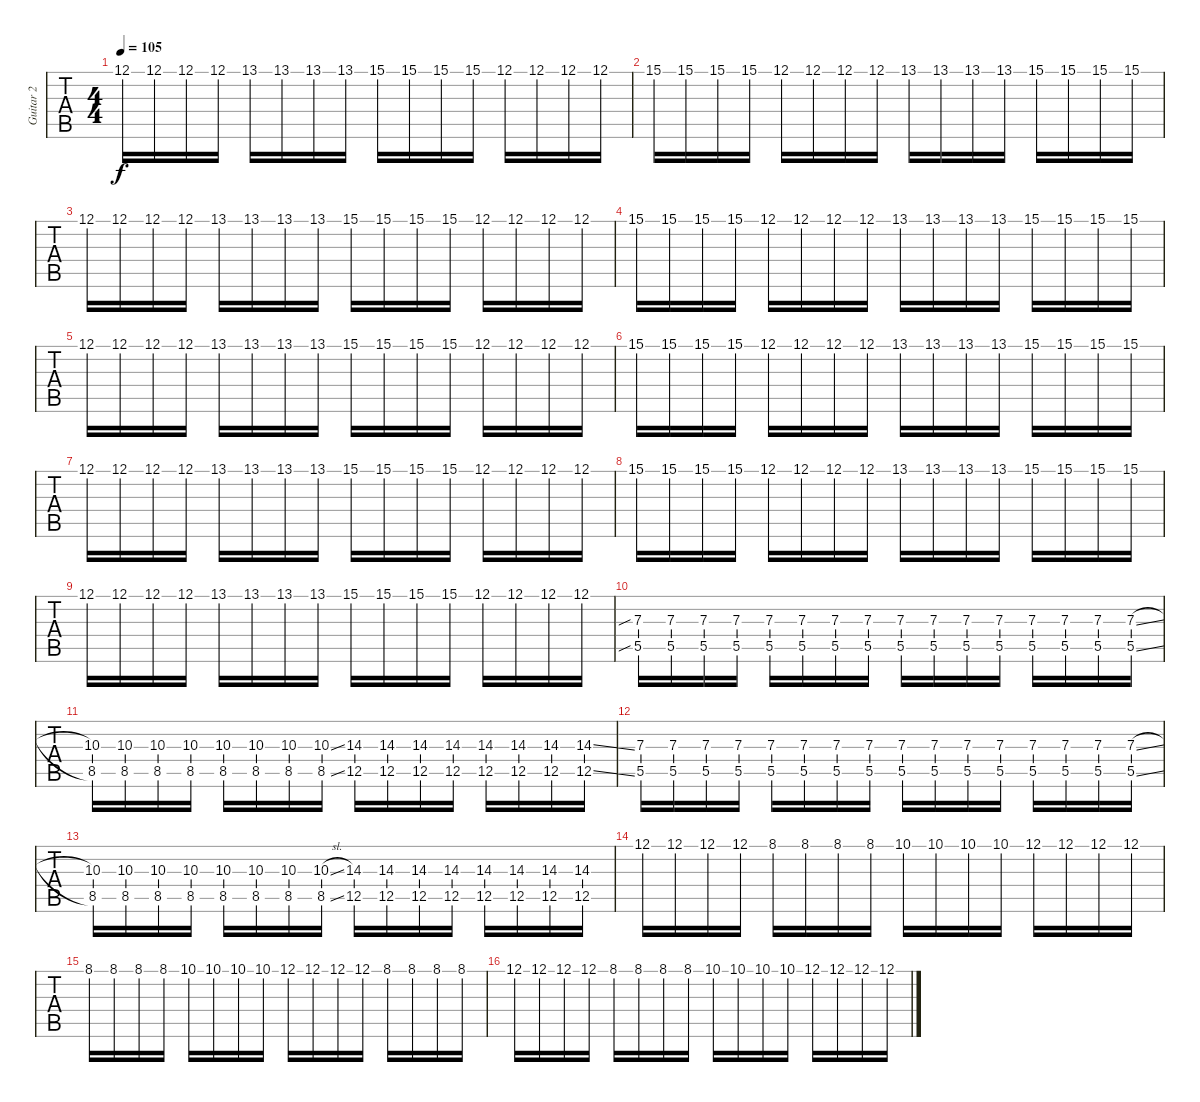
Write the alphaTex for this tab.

\track ("Guitar 2" "Guitar 2") {instrument distortionguitar}
\staff {tabs}
\tuning (Eb4 Bb3 Gb3 Db3 Ab2 Db2) {hide}
\ts (4 4)
\tempo 105
\clef g2
\ks c
12.1.16{dy f} 12.1.16 12.1.16 12.1.16 13.1.16 13.1.16 13.1.16 13.1.16 15.1.16 15.1.16 15.1.16 15.1.16 12.1.16 12.1.16 12.1.16 12.1.16 |
15.1.16 15.1.16 15.1.16 15.1.16 12.1.16 12.1.16 12.1.16 12.1.16 13.1.16 13.1.16 13.1.16 13.1.16 15.1.16 15.1.16 15.1.16 15.1.16 |
12.1.16 12.1.16 12.1.16 12.1.16 13.1.16 13.1.16 13.1.16 13.1.16 15.1.16 15.1.16 15.1.16 15.1.16 12.1.16 12.1.16 12.1.16 12.1.16 |
15.1.16 15.1.16 15.1.16 15.1.16 12.1.16 12.1.16 12.1.16 12.1.16 13.1.16 13.1.16 13.1.16 13.1.16 15.1.16 15.1.16 15.1.16 15.1.16 |
12.1.16 12.1.16 12.1.16 12.1.16 13.1.16 13.1.16 13.1.16 13.1.16 15.1.16 15.1.16 15.1.16 15.1.16 12.1.16 12.1.16 12.1.16 12.1.16 |
15.1.16 15.1.16 15.1.16 15.1.16 12.1.16 12.1.16 12.1.16 12.1.16 13.1.16 13.1.16 13.1.16 13.1.16 15.1.16 15.1.16 15.1.16 15.1.16 |
12.1.16 12.1.16 12.1.16 12.1.16 13.1.16 13.1.16 13.1.16 13.1.16 15.1.16 15.1.16 15.1.16 15.1.16 12.1.16 12.1.16 12.1.16 12.1.16 |
15.1.16 15.1.16 15.1.16 15.1.16 12.1.16 12.1.16 12.1.16 12.1.16 13.1.16 13.1.16 13.1.16 13.1.16 15.1.16 15.1.16 15.1.16 15.1.16 |
12.1.16 12.1.16 12.1.16 12.1.16 13.1.16 13.1.16 13.1.16 13.1.16 15.1.16 15.1.16 15.1.16 15.1.16 12.1.16 12.1.16 12.1.16 12.1.16 |
(7.3{sib} 5.5{sib}).16 (7.3 5.5).16 (7.3 5.5).16 (7.3 5.5).16 (7.3 5.5).16 (7.3 5.5).16 (7.3 5.5).16 (7.3 5.5).16 (7.3 5.5).16 (7.3 5.5).16 (7.3 5.5).16 (7.3 5.5).16 (7.3 5.5).16 (7.3 5.5).16 (7.3 5.5).16 (7.3{sl} 5.5{sl}).16 |
(10.3 8.5).16 (10.3 8.5).16 (10.3 8.5).16 (10.3 8.5).16 (10.3 8.5).16 (10.3 8.5).16 (10.3 8.5).16 (10.3{ss} 8.5{ss}).16 (14.3 12.5).16 (14.3 12.5).16 (14.3 12.5).16 (14.3 12.5).16 (14.3 12.5).16 (14.3 12.5).16 (14.3 12.5).16 (14.3{ss} 12.5{ss}).16 |
(7.3 5.5).16 (7.3 5.5).16 (7.3 5.5).16 (7.3 5.5).16 (7.3 5.5).16 (7.3 5.5).16 (7.3 5.5).16 (7.3 5.5).16 (7.3 5.5).16 (7.3 5.5).16 (7.3 5.5).16 (7.3 5.5).16 (7.3 5.5).16 (7.3 5.5).16 (7.3 5.5).16 (7.3{sl} 5.5{sl}).16 |
(10.3 8.5).16 (10.3 8.5).16 (10.3 8.5).16 (10.3 8.5).16 (10.3 8.5).16 (10.3 8.5).16 (10.3 8.5).16 (10.3{sl} 8.5{sl}).16 (14.3 12.5).16 (14.3 12.5).16 (14.3 12.5).16 (14.3 12.5).16 (14.3 12.5).16 (14.3 12.5).16 (14.3 12.5).16 (14.3 12.5).16 |
12.1.16 12.1.16 12.1.16 12.1.16 8.1.16 8.1.16 8.1.16 8.1.16 10.1.16 10.1.16 10.1.16 10.1.16 12.1.16 12.1.16 12.1.16 12.1.16 |
8.1.16 8.1.16 8.1.16 8.1.16 10.1.16 10.1.16 10.1.16 10.1.16 12.1.16 12.1.16 12.1.16 12.1.16 8.1.16 8.1.16 8.1.16 8.1.16 |
12.1.16 12.1.16 12.1.16 12.1.16 8.1.16 8.1.16 8.1.16 8.1.16 10.1.16 10.1.16 10.1.16 10.1.16 12.1.16 12.1.16 12.1.16 12.1.16
